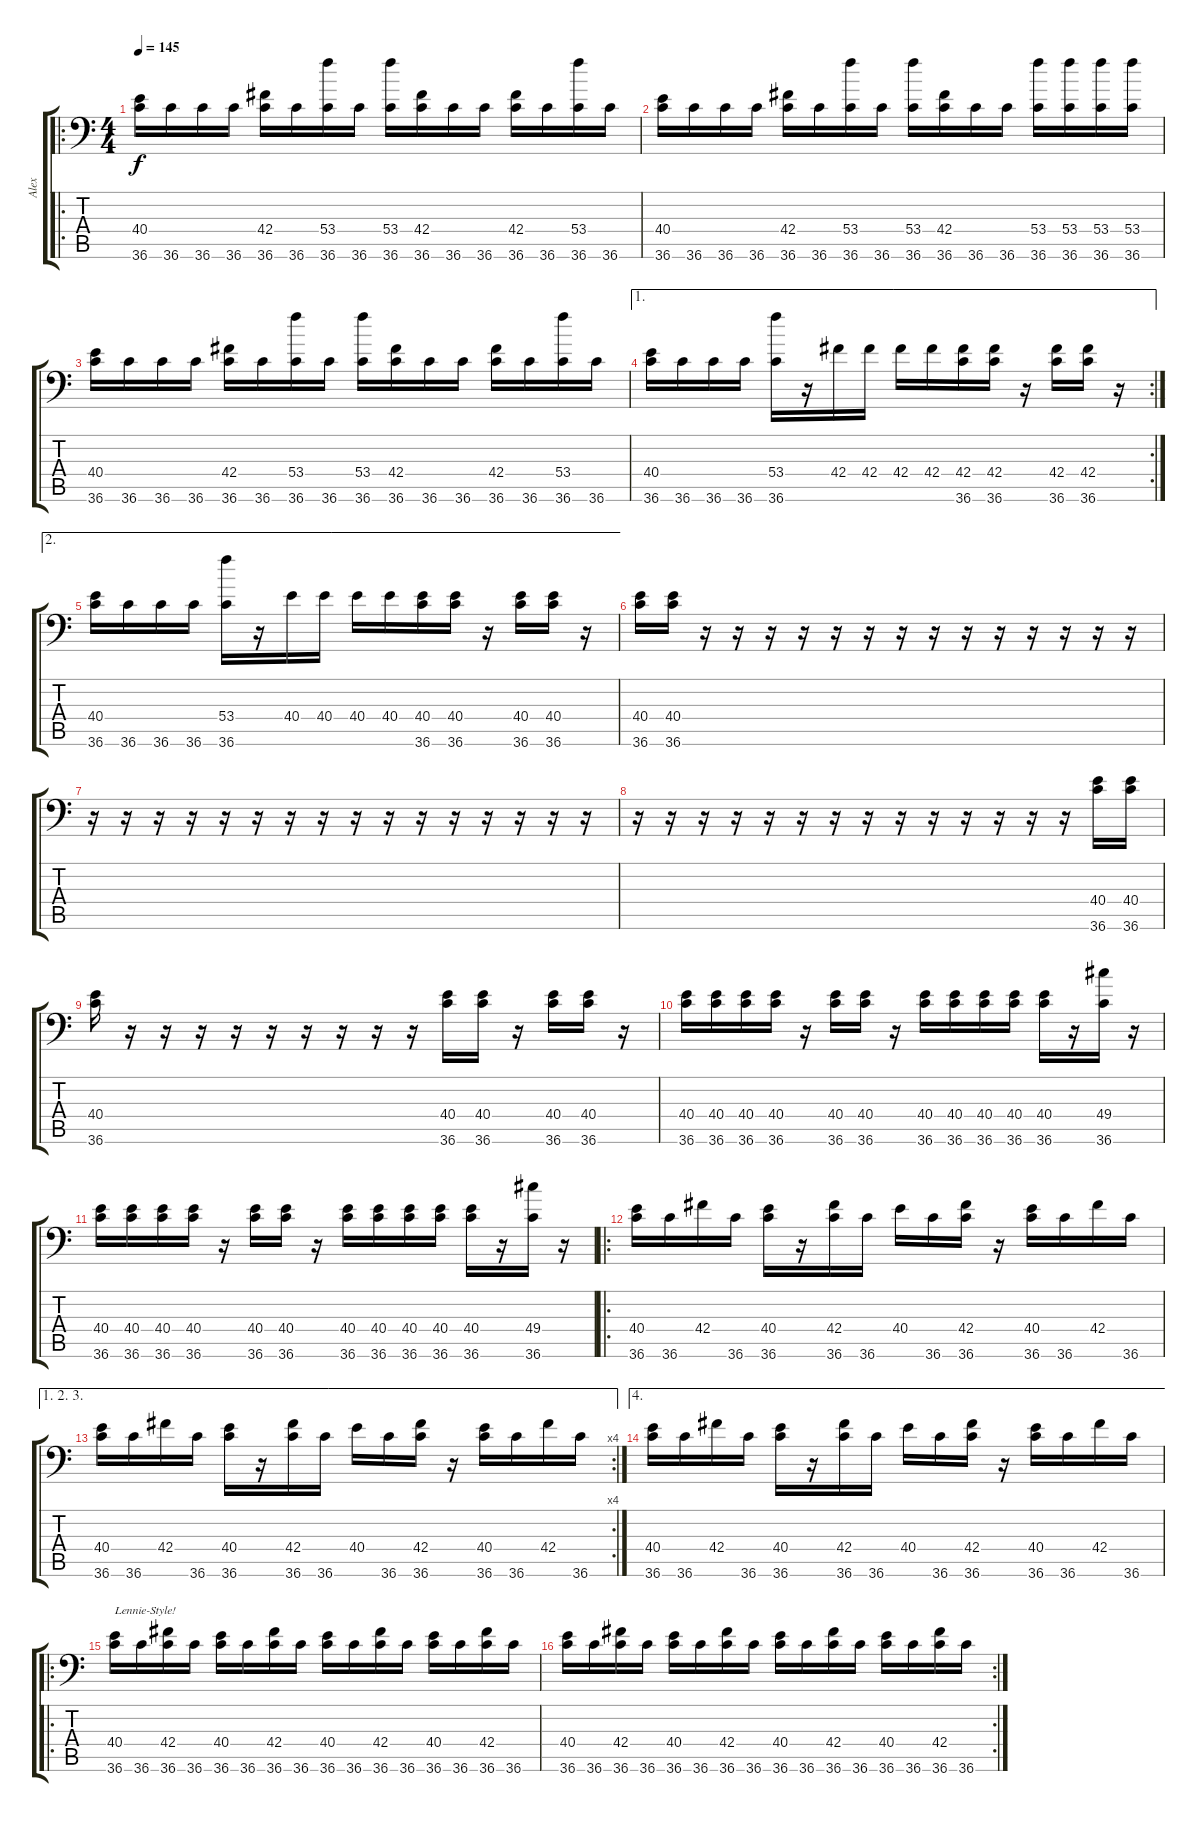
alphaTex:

\track ("Alex" "Alex") {instrument acousticgrandpiano}
\staff {score tabs}
\tuning (C-1 C-1 C-1 C-1 C-1 C-1) {hide}
\ro
\ts (4 4)
\tempo 145
\clef f4
\ks c
(40.4 36.6).16{dy f} 36.6.16 36.6.16 36.6.16 (42.4 36.6).16 36.6.16 (53.4 36.6).16 36.6.16 (53.4 36.6).16 (42.4 36.6).16 36.6.16 36.6.16 (42.4 36.6).16 36.6.16 (53.4 36.6).16 36.6.16 |
(40.4 36.6).16 36.6.16 36.6.16 36.6.16 (42.4 36.6).16 36.6.16 (53.4 36.6).16 36.6.16 (53.4 36.6).16 (42.4 36.6).16 36.6.16 36.6.16 (53.4 36.6).16 (53.4 36.6).16 (53.4 36.6).16 (53.4 36.6).16 |
(40.4 36.6).16 36.6.16 36.6.16 36.6.16 (42.4 36.6).16 36.6.16 (53.4 36.6).16 36.6.16 (53.4 36.6).16 (42.4 36.6).16 36.6.16 36.6.16 (42.4 36.6).16 36.6.16 (53.4 36.6).16 36.6.16 |
\ae 1
\rc 2
(40.4 36.6).16 36.6.16 36.6.16 36.6.16 (53.4 36.6).16 r.16 42.4.16 42.4.16 42.4.16 42.4.16 (42.4 36.6).16 (42.4 36.6).16 r.16 (42.4 36.6).16 (42.4 36.6).16 r.16 |
\ae 2
(40.4 36.6).16 36.6.16 36.6.16 36.6.16 (53.4 36.6).16 r.16 40.4.16 40.4.16 40.4.16 40.4.16 (40.4 36.6).16 (40.4 36.6).16 r.16 (40.4 36.6).16 (40.4 36.6).16 r.16 |
(40.4 36.6).16 (40.4 36.6).16 r.16 r.16 r.16 r.16 r.16 r.16 r.16 r.16 r.16 r.16 r.16 r.16 r.16 r.16 |
r.16 r.16 r.16 r.16 r.16 r.16 r.16 r.16 r.16 r.16 r.16 r.16 r.16 r.16 r.16 r.16 |
r.16 r.16 r.16 r.16 r.16 r.16 r.16 r.16 r.16 r.16 r.16 r.16 r.16 r.16 (40.4 36.6).16 (40.4 36.6).16 |
(40.4 36.6).16 r.16 r.16 r.16 r.16 r.16 r.16 r.16 r.16 r.16 (40.4 36.6).16 (40.4 36.6).16 r.16 (40.4 36.6).16 (40.4 36.6).16 r.16 |
(40.4 36.6).16 (40.4 36.6).16 (40.4 36.6).16 (40.4 36.6).16 r.16 (40.4 36.6).16 (40.4 36.6).16 r.16 (40.4 36.6).16 (40.4 36.6).16 (40.4 36.6).16 (40.4 36.6).16 (40.4 36.6).16 r.16 (49.4 36.6).16 r.16 |
(40.4 36.6).16 (40.4 36.6).16 (40.4 36.6).16 (40.4 36.6).16 r.16 (40.4 36.6).16 (40.4 36.6).16 r.16 (40.4 36.6).16 (40.4 36.6).16 (40.4 36.6).16 (40.4 36.6).16 (40.4 36.6).16 r.16 (49.4 36.6).16 r.16 |
\ro
(40.4 36.6).16 36.6.16 42.4.16 36.6.16 (40.4 36.6).16 r.16 (42.4 36.6).16 36.6.16 40.4.16 36.6.16 (42.4 36.6).16 r.16 (40.4 36.6).16 36.6.16 42.4.16 36.6.16 |
\ae (1 2 3)
\rc 4
(40.4 36.6).16 36.6.16 42.4.16 36.6.16 (40.4 36.6).16 r.16 (42.4 36.6).16 36.6.16 40.4.16 36.6.16 (42.4 36.6).16 r.16 (40.4 36.6).16 36.6.16 42.4.16 36.6.16 |
\ae 4
(40.4 36.6).16 36.6.16 42.4.16 36.6.16 (40.4 36.6).16 r.16 (42.4 36.6).16 36.6.16 40.4.16 36.6.16 (42.4 36.6).16 r.16 (40.4 36.6).16 36.6.16 42.4.16 36.6.16 |
\ro
(40.4 36.6).16{txt "Lennie-Style!"} 36.6.16 (42.4 36.6).16 36.6.16 (40.4 36.6).16 36.6.16 (42.4 36.6).16 36.6.16 (40.4 36.6).16 36.6.16 (42.4 36.6).16 36.6.16 (40.4 36.6).16 36.6.16 (42.4 36.6).16 36.6.16 |
\rc 2
(40.4 36.6).16 36.6.16 (42.4 36.6).16 36.6.16 (40.4 36.6).16 36.6.16 (42.4 36.6).16 36.6.16 (40.4 36.6).16 36.6.16 (42.4 36.6).16 36.6.16 (40.4 36.6).16 36.6.16 (42.4 36.6).16 36.6.16
